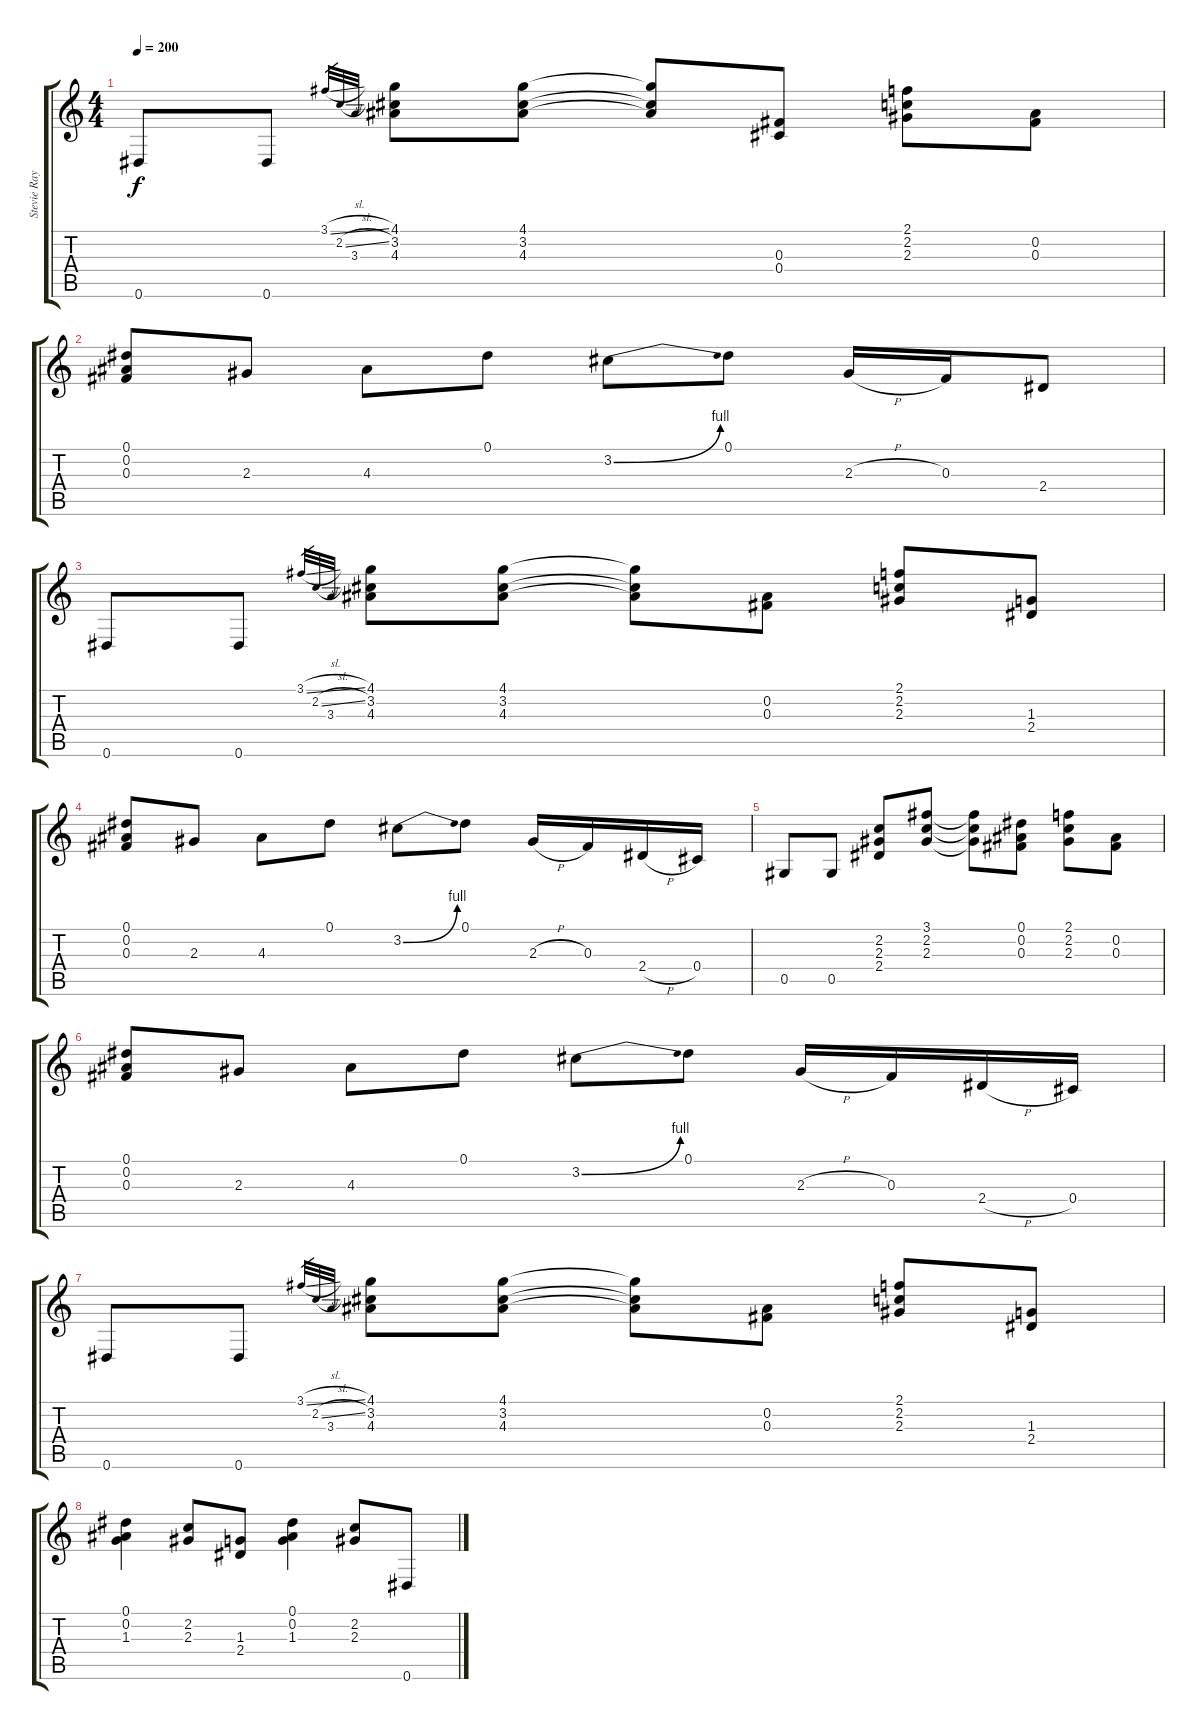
\track ("Stevie Ray Vaughan" "Stevie Ray") {instrument overdrivenguitar}
\staff {score tabs}
\tuning (Eb4 Bb3 Gb3 Db3 Ab2 Eb2) {hide}
\ts (4 4)
\tempo 200
\clef g2
\ks c
0.6.8{dy f} 0.6.8 3.1{sl}.32{gr} 2.2{sl}.32{gr} 3.3.32{gr} (4.1 3.2 4.3).8 (4.1 3.2 4.3).8 (4.1{t} 3.2{t} 4.3{t}).8 (0.3 0.4).8 (2.1 2.2 2.3).8 (0.2 0.3).8 |
(0.1 0.2 0.3).8 2.3.8 4.3.8 0.1.8 3.2{be (bend 0 0 60 4)}.8 0.1.8 2.3{h}.16 0.3.16 2.4.8 |
0.6.8 0.6.8 3.1{sl}.32{gr} 2.2{sl}.32{gr} 3.3.32{gr} (4.1 3.2 4.3).8 (4.1 3.2 4.3).8 (4.1{t} 3.2{t} 4.3{t}).8 (0.2 0.3).8 (2.1 2.2 2.3).8 (1.3 2.4).8 |
(0.1 0.2 0.3).8 2.3.8 4.3.8 0.1.8 3.2{be (bend 0 0 60 4)}.8 0.1.8 2.3{h}.16 0.3.16 2.4{h}.16 0.4.16 |
0.5.8 0.5.8 (2.2 2.3 2.4).8 (3.1 2.2 2.3).8 (3.1{t} 2.2{t} 2.3{t}).8 (0.1 0.2 0.3).8 (2.1 2.2 2.3).8 (0.2 0.3).8 |
(0.1 0.2 0.3).8 2.3.8 4.3.8 0.1.8 3.2{be (bend 0 0 60 4)}.8 0.1.8 2.3{h}.16 0.3.16 2.4{h}.16 0.4.16 |
0.6.8 0.6.8 3.1{sl}.32{gr} 2.2{sl}.32{gr} 3.3.32{gr} (4.1 3.2 4.3).8 (4.1 3.2 4.3).8 (4.1{t} 3.2{t} 4.3{t}).8 (0.2 0.3).8 (2.1 2.2 2.3).8 (1.3 2.4).8 |
(0.1 0.2 1.3).4 (2.2 2.3).8 (1.3 2.4).8 (0.1 0.2 1.3).4 (2.2 2.3).8 0.6.8
